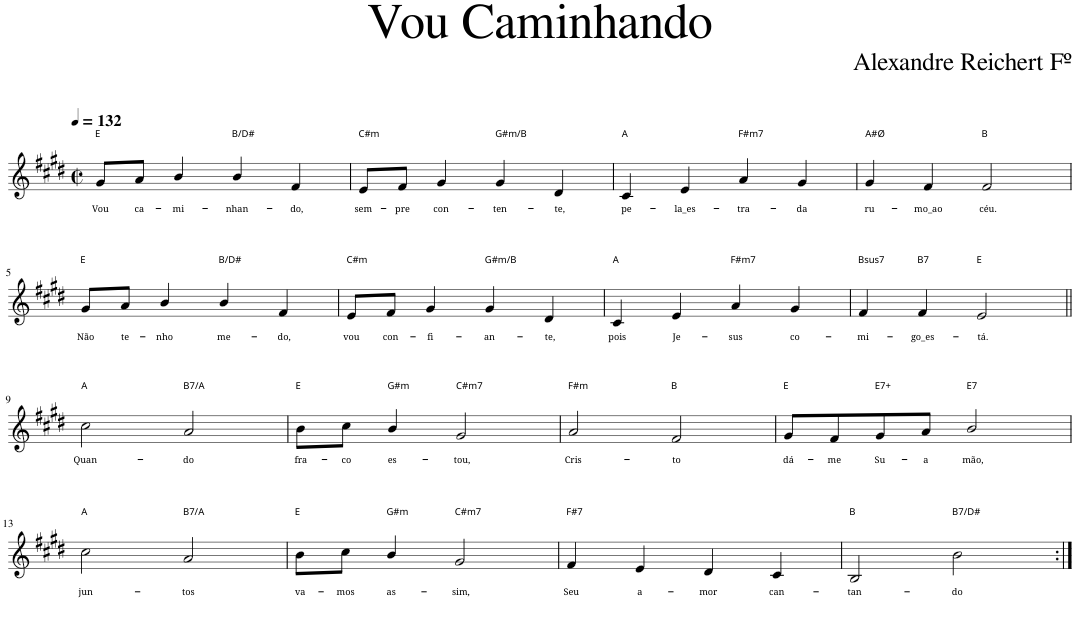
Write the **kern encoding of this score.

**kern	**text
*part1	*part1
*staff1	*staff1
*I"P1	*
*clefG2	*
*k[f#c#g#d#]	*
*E:	*
*M2/2	*
*met(c|)	*
*MM132	*
=1	=1
!LO:TX:a:t=E	!
!	!LO:LY:b
8g#/L	Vou
!	!LO:LY:b
8a/J	ca-
!	!LO:LY:b
4b/	-mi-
!LO:TX:a:t=B/D#	!
!	!LO:LY:b
4b/	-nhan-
!	!LO:LY:b
4f#/	-do,
=2	=2
!LO:TX:a:t=C#m	!
!	!LO:LY:b
8e/L	sem-
!	!LO:LY:b
8f#/J	-pre
!	!LO:LY:b
4g#/	con-
!LO:TX:a:t=G#m/B	!
!	!LO:LY:b
4g#/	-ten-
!	!LO:LY:b
4d#/	-te,
=3	=3
!LO:TX:a:t=A	!
!	!LO:LY:b
4c#/	pe-
!	!LO:LY:b
4e/	-la_es-
!LO:TX:a:t=F#m7	!
!	!LO:LY:b
4a/	-tra-
!	!LO:LY:b
4g#/	-da
=4	=4
!LO:TX:a:t=A#Ø	!
!	!LO:LY:b
4g#/	ru-
!	!LO:LY:b
4f#/	-mo_ao
!LO:TX:a:t=B	!
!	!LO:LY:b
2f#/	céu.
!!LO:LB:g=z
=5	=5
!LO:TX:a:t=E	!
!	!LO:LY:b
8g#/L	Não
!	!LO:LY:b
8a/J	te-
!	!LO:LY:b
4b/	-nho
!LO:TX:a:t=B/D#	!
!	!LO:LY:b
4b/	me-
!	!LO:LY:b
4f#/	-do,
=6	=6
!LO:TX:a:t=C#m	!
!	!LO:LY:b
8e/L	vou
!	!LO:LY:b
8f#/J	con-
!	!LO:LY:b
4g#/	-fi-
!LO:TX:a:t=G#m/B	!
!	!LO:LY:b
4g#/	-an-
!	!LO:LY:b
4d#/	-te,
=7	=7
!LO:TX:a:t=A	!
!	!LO:LY:b
4c#/	pois
!	!LO:LY:b
4e/	Je-
!LO:TX:a:t=F#m7	!
!	!LO:LY:b
4a/	-sus
!	!LO:LY:b
4g#/	co-
=8	=8
!LO:TX:a:t=Bsus7	!
!	!LO:LY:b
4f#/	-mi-
!LO:TX:a:t=B7	!
!	!LO:LY:b
4f#/	-go_es-
!LO:TX:a:t=E	!
!	!LO:LY:b
2e/	-tá.
!!LO:LB:g=z
=9||	=9||
!LO:TX:a:t=A	!
!	!LO:LY:b
2cc#\	Quan-
!LO:TX:a:t=B7/A	!
!	!LO:LY:b
2a/	-do
=10	=10
!LO:TX:a:t=E	!
!	!LO:LY:b
8b\L	fra-
!	!LO:LY:b
8cc#\J	-co
!LO:TX:a:t=G#m	!
!	!LO:LY:b
4b/	es-
!LO:TX:a:t=C#m7	!
!	!LO:LY:b
2g#/	-tou,
=11	=11
!LO:TX:a:t=F#m	!
!	!LO:LY:b
2a/	Cris-
!LO:TX:a:t=B	!
!	!LO:LY:b
2f#/	-to
=12	=12
!LO:TX:a:t=E	!
!	!LO:LY:b
8g#/L	dá-
!	!LO:LY:b
8f#/	-me
!LO:TX:a:t=E7+	!
!	!LO:LY:b
8g#/	Su-
!	!LO:LY:b
8a/J	-a
!LO:TX:a:t=E7	!
!	!LO:LY:b
2b/	mão,
!!LO:LB:g=z
=13	=13
!LO:TX:a:t=A	!
!	!LO:LY:b
2cc#\	jun-
!LO:TX:a:t=B7/A	!
!	!LO:LY:b
2a/	-tos
=14	=14
!LO:TX:a:t=E	!
!	!LO:LY:b
8b\L	va-
!	!LO:LY:b
8cc#\J	-mos
!LO:TX:a:t=G#m	!
!	!LO:LY:b
4b/	as-
!LO:TX:a:t=C#m7	!
!	!LO:LY:b
2g#/	-sim,
=15	=15
!LO:TX:a:t=F#7	!
!	!LO:LY:b
4f#/	Seu
!	!LO:LY:b
4e/	a-
!	!LO:LY:b
4d#/	-mor
!	!LO:LY:b
4c#/	can-
=16	=16
!LO:TX:a:t=B	!
!	!LO:LY:b
2B/	-tan-
!LO:TX:a:t=B7/D#	!
!	!LO:LY:b
2b\	-do
=:|!	=:|!
*-	*-
